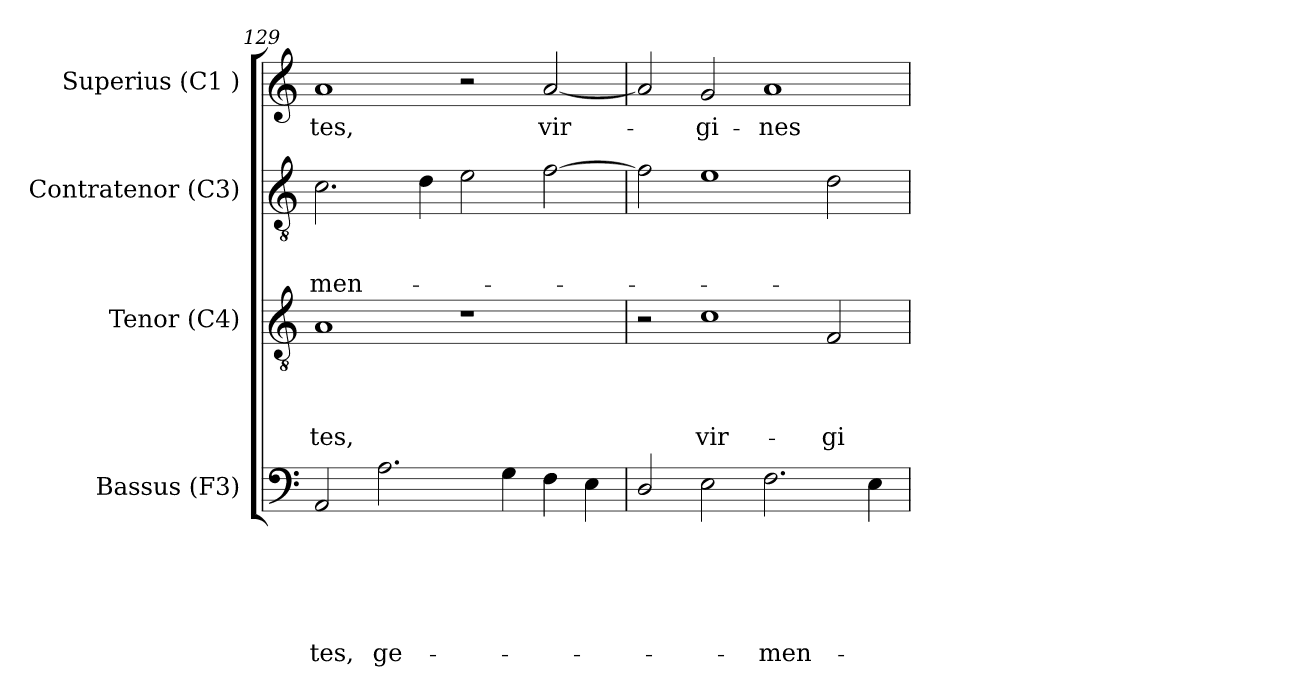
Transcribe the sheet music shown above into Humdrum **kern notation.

**kern	**text	**text	**text	**text	**text	**text	**kern	**text	**text	**text	**text	**kern	**text	**text	**text	**kern	**text
*part4	*part4	*part4	*part4	*part4	*part4	*part4	*part3	*part3	*part3	*part3	*part3	*part2	*part2	*part2	*part2	*part1	*part1
*staff4	*staff4	*staff4	*staff4	*staff4	*staff4	*staff4	*staff3	*staff3	*staff3	*staff3	*staff3	*staff2	*staff2	*staff2	*staff2	*staff1	*staff1
*I"Bassus (F3)	*	*	*	*	*	*	*I"Tenor (C4)	*	*	*	*	*I"Contratenor (C3)	*	*	*	*I"Superius (C1 )	*
*I'Bass.	*	*	*	*	*	*	*I'T.	*	*	*	*	*I'C.	*	*	*	*I'S.	*
*clefF4	*	*	*	*	*	*	*clefGv2	*	*	*	*	*clefGv2	*	*	*	*clefG2	*
*k[]	*	*	*	*	*	*	*k[]	*	*	*	*	*k[]	*	*	*	*k[]	*
*C:	*	*	*	*	*	*	*C:	*	*	*	*	*C:	*	*	*	*C:	*
=129	=129	=129	=129	=129	=129	=129	=129	=129	=129	=129	=129	=129	=129	=129	=129	=129	=129
!	!	!	!	!	!	!LO:LY:b	!	!	!	!	!LO:LY:b	!	!	!	!LO:LY:b	!	!LO:LY:b
2AA/	.	.	.	.	.	-tes,	1A	.	.	.	-tes,	2.c\	.	.	-men-	1a	-tes,
!	!	!	!	!	!	!LO:LY:b	!	!	!	!	!	!	!	!	!	!	!
2.A\	.	.	.	.	.	ge-	.	.	.	.	.	.	.	.	.	.	.
.	.	.	.	.	.	.	.	.	.	.	.	4d\	.	.	.	.	.
.	.	.	.	.	.	.	1r	.	.	.	.	2e\	.	.	.	2r	.
4G\	.	.	.	.	.	.	.	.	.	.	.	.	.	.	.	.	.
!	!	!	!	!	!	!	!	!	!	!	!	!	!	!	!	!	!LO:LY:b
4F\	.	.	.	.	.	.	.	.	.	.	.	[>2f\	.	.	.	[<2a/	vir-
4E\	.	.	.	.	.	.	.	.	.	.	.	.	.	.	.	.	.
=130	=130	=130	=130	=130	=130	=130	=130	=130	=130	=130	=130	=130	=130	=130	=130	=130	=130
2D/	.	.	.	.	.	.	2r	.	.	.	.	2f\]	.	.	.	2a/]	.
!	!	!	!	!	!	!	!	!	!	!	!LO:LY:b	!	!	!	!	!	!LO:LY:b
2E\	.	.	.	.	.	.	1c	.	.	.	vir-	1e	.	.	.	2g/	-gi-
!	!	!	!	!	!	!LO:LY:b	!	!	!	!	!	!	!	!	!	!	!LO:LY:b
2.F\	.	.	.	.	.	-men-	.	.	.	.	.	.	.	.	.	1a	-nes
!	!	!	!	!	!	!	!	!	!	!	!LO:LY:b	!	!	!	!	!	!
.	.	.	.	.	.	.	2F/	.	.	.	-gi-	2d\	.	.	.	.	.
4E\	.	.	.	.	.	.	.	.	.	.	.	.	.	.	.	.	.
=	=	=	=	=	=	=	=	=	=	=	=	=	=	=	=	=	=
*-	*-	*-	*-	*-	*-	*-	*-	*-	*-	*-	*-	*-	*-	*-	*-	*-	*-
